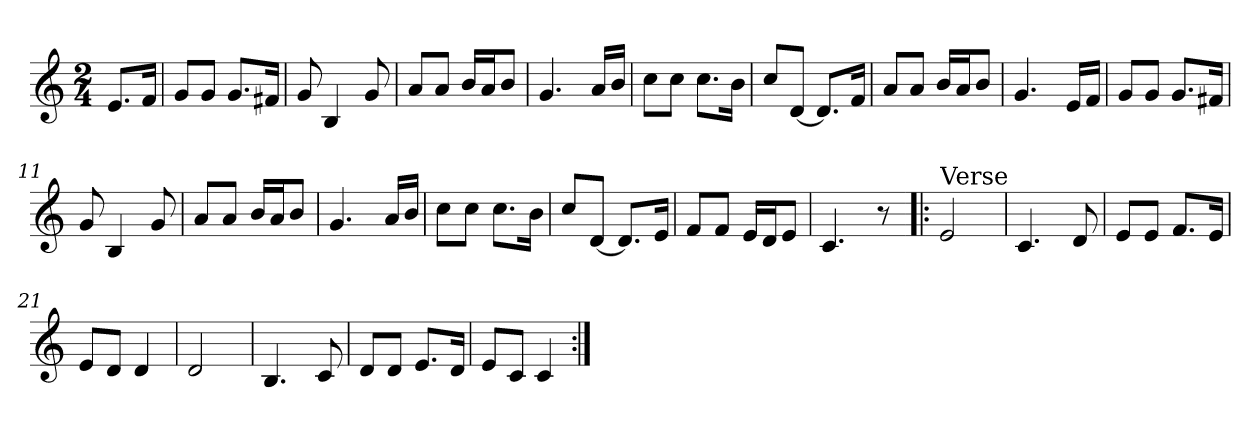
**kern
*part1
*staff1
*clefG2
*k[]
*M2/4
=1
8.e/L
16f/Jk
=2
8g/L
8g/J
8.g/L
16f#X/Jk
=3
8g/
4B/
8g/
=4
8a/L
8a/J
16b/LL
16a/J
8b/J
=5
4.g/
16a/LL
16b/JJ
=6
8cc\L
8cc\J
8.cc\L
16b\Jk
=7
8cc/L
[8d/J
8.d/L]
16f/Jk
=8
8a/L
8a/J
16b/LL
16a/J
8b/J
=9
4.g/
16e/LL
16f/JJ
=10
8g/L
8g/J
8.g/L
16f#X/Jk
!!LO:LB:g=z
=11
8g/
4B/
8g/
=12
8a/L
8a/J
16b/LL
16a/J
8b/J
=13
4.g/
16a/LL
16b/JJ
=14
8cc\L
8cc\J
8.cc\L
16b\Jk
=15
8cc/L
[8d/J
8.d/L]
16e/Jk
=16
8f/L
8f/J
16e/LL
16d/J
8e/J
=17
4.c/
8r
=18!|:
!LO:TX:a:t=Verse
2e/
=19
4.c/
8d/
=20
8e/L
8e/J
8.f/L
16e/Jk
=21
8e/L
8d/J
4d/
=22
2d/
!!LO:LB:g=z
=23
4.B/
8c/
=24
8d/L
8d/J
8.e/L
16d/Jk
=25
8e/L
8c/J
4c/
=:|!
*-
